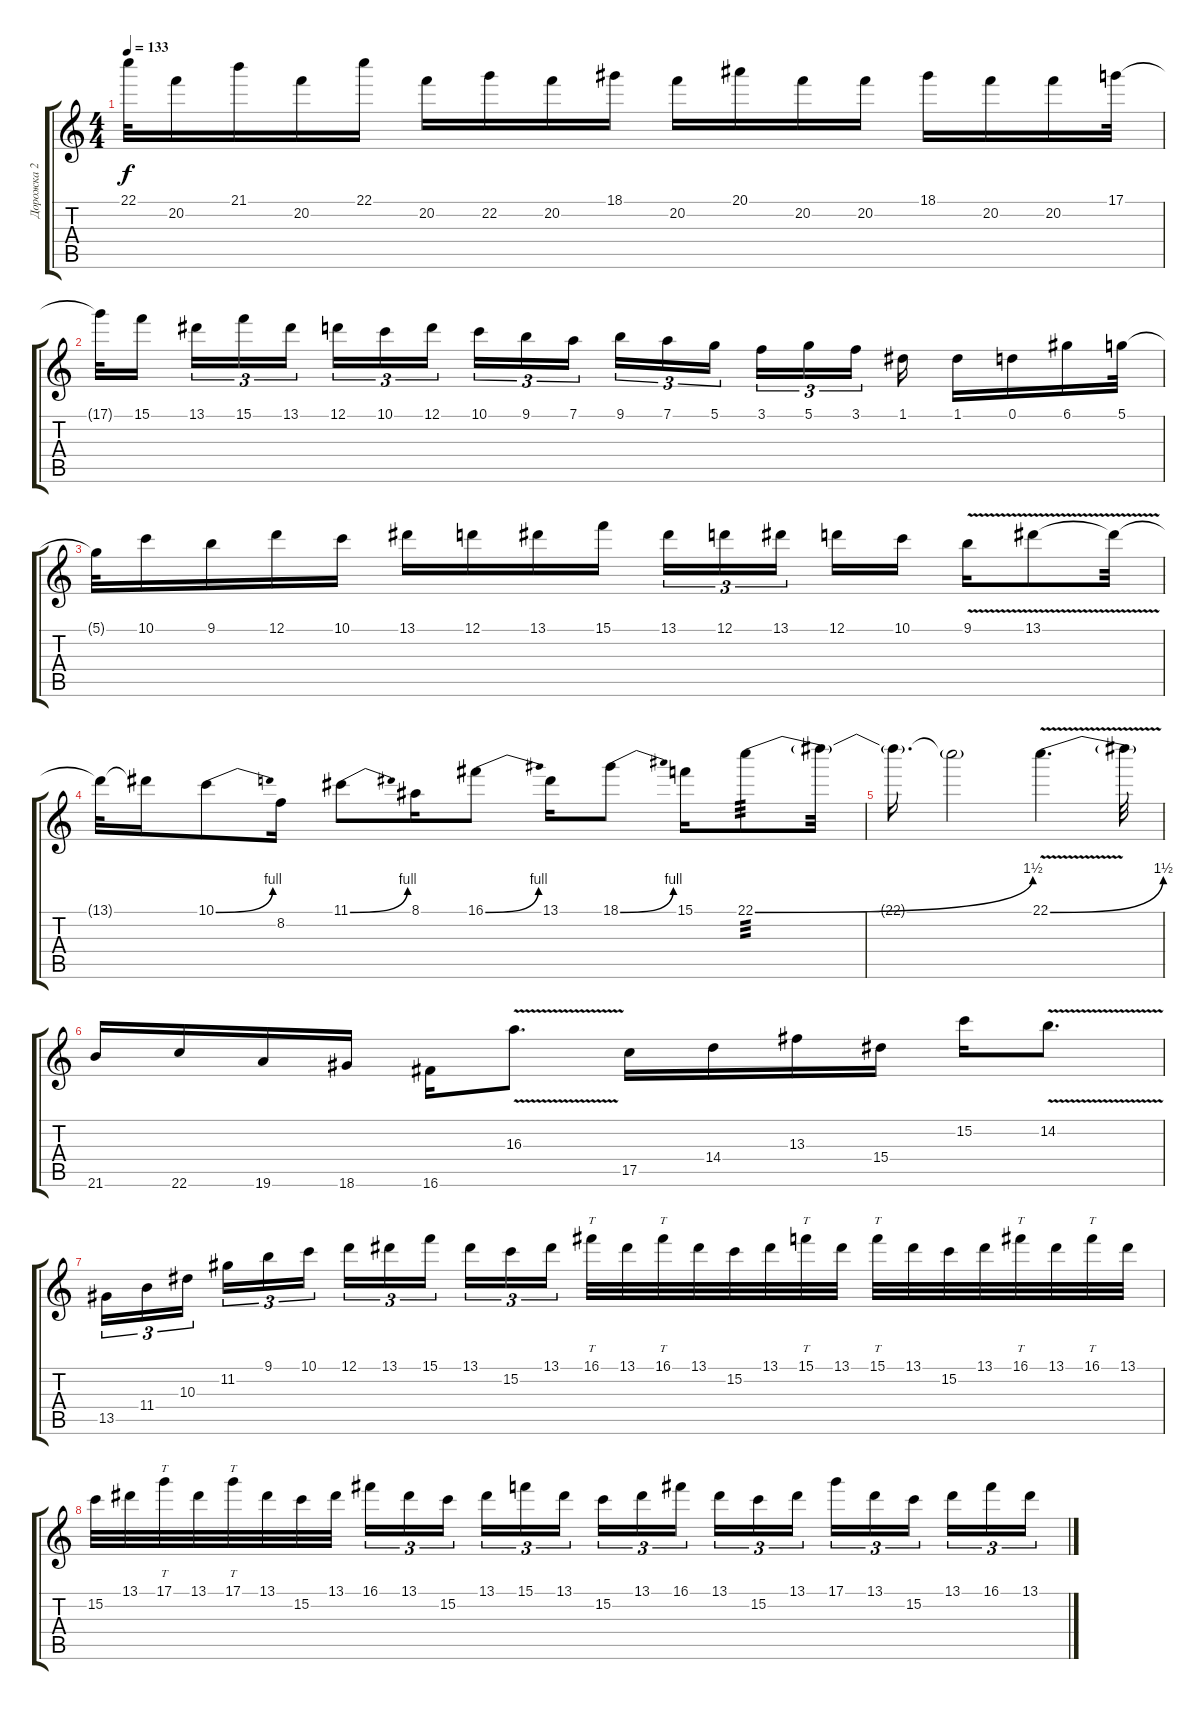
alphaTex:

\track ("Дорожка 2" "Дорожка 2") {instrument distortionguitar}
\staff {score tabs}
\tuning (D4 A3 F3 C3 G2 D2) {hide}
\ts (4 4)
\tempo 133
\clef g2
\ks c
22.1{t}.32{dy f} 20.2.16 21.1.16 20.2.16 22.1.16 20.2.16 22.2.16 20.2.16 18.1.16 20.2.16 20.1.16 20.2.16 20.2.16 18.1.16 20.2.16 20.2.16 17.1.32 |
17.1{t}.32 15.1.16{beam splitsecondary} 13.1.16{tu (3 2)} 15.1.16{tu (3 2)} 13.1.16{tu (3 2) beam splitsecondary} 12.1.16{tu (3 2)} 10.1.16{tu (3 2)} 12.1.16{tu (3 2) beam splitsecondary} 10.1.16{tu (3 2)} 9.1.16{tu (3 2)} 7.1.16{tu (3 2) beam splitsecondary} 9.1.16{tu (3 2)} 7.1.16{tu (3 2)} 5.1.16{tu (3 2) beam splitsecondary} 3.1.16{tu (3 2)} 5.1.16{tu (3 2)} 3.1.16{tu (3 2) beam splitsecondary} 1.1.16 1.1.16 0.1.16 6.1.16 5.1.32 |
5.1{t}.32 10.1.16 9.1.16 12.1.16 10.1.16 13.1.16 12.1.16 13.1.16 15.1.16 13.1.16{tu (3 2)} 12.1.16{tu (3 2)} 13.1.16{tu (3 2) beam splitsecondary} 12.1.16 10.1.16 9.1{v}.16 13.1{v}.8 13.1{t}.32 |
13.1{t}.32 13.1{t}.16 10.1{be (bend 0 0 60 4)}.8 8.2.16 11.1{be (bend 0 0 60 4)}.8 8.1.16 16.1{be (bend 0 0 60 4)}.8 13.1.16 18.1{be (bend 0 0 60 4)}.8 15.1.16 22.1{be (bend 0 0 60 6)}.8{tp 3} 22.1{t}.32 |
22.1{t}.16{d} 22.1{t}.2 22.1{be (bend 0 0 60 6) v}.4{d} 22.1{t}.32 |
21.6.16 22.6.16 19.6.16 18.6.16 16.6.16 16.3{v}.8{d} 17.5.16 14.4.16 13.3.16 15.4.16 15.2.16 14.2{v}.8{d} |
13.5.16{tu (3 2)} 11.4.16{tu (3 2)} 10.3.16{tu (3 2) beam splitsecondary} 11.2.16{tu (3 2)} 9.1.16{tu (3 2)} 10.1.16{tu (3 2)} 12.1.16{tu (3 2)} 13.1.16{tu (3 2)} 15.1.16{tu (3 2) beam splitsecondary} 13.1.16{tu (3 2)} 15.2.16{tu (3 2)} 13.1.16{tu (3 2)} 16.1.32{tt} 13.1.32 16.1.32{tt} 13.1.32 15.2.32 13.1.32 15.1.32{tt} 13.1.32 15.1.32{tt} 13.1.32 15.2.32 13.1.32 16.1.32{tt} 13.1.32 16.1.32{tt} 13.1.32 |
15.2.32 13.1.32 17.1.32{tt} 13.1.32 17.1.32{tt} 13.1.32 15.2.32 13.1.32 16.1.16{tu (3 2)} 13.1.16{tu (3 2)} 15.2.16{tu (3 2) beam splitsecondary} 13.1.16{tu (3 2)} 15.1.16{tu (3 2)} 13.1.16{tu (3 2)} 15.2.16{tu (3 2)} 13.1.16{tu (3 2)} 16.1.16{tu (3 2) beam splitsecondary} 13.1.16{tu (3 2)} 15.2.16{tu (3 2)} 13.1.16{tu (3 2)} 17.1.16{tu (3 2)} 13.1.16{tu (3 2)} 15.2.16{tu (3 2) beam splitsecondary} 13.1.16{tu (3 2)} 16.1.16{tu (3 2)} 13.1.16{tu (3 2)}
